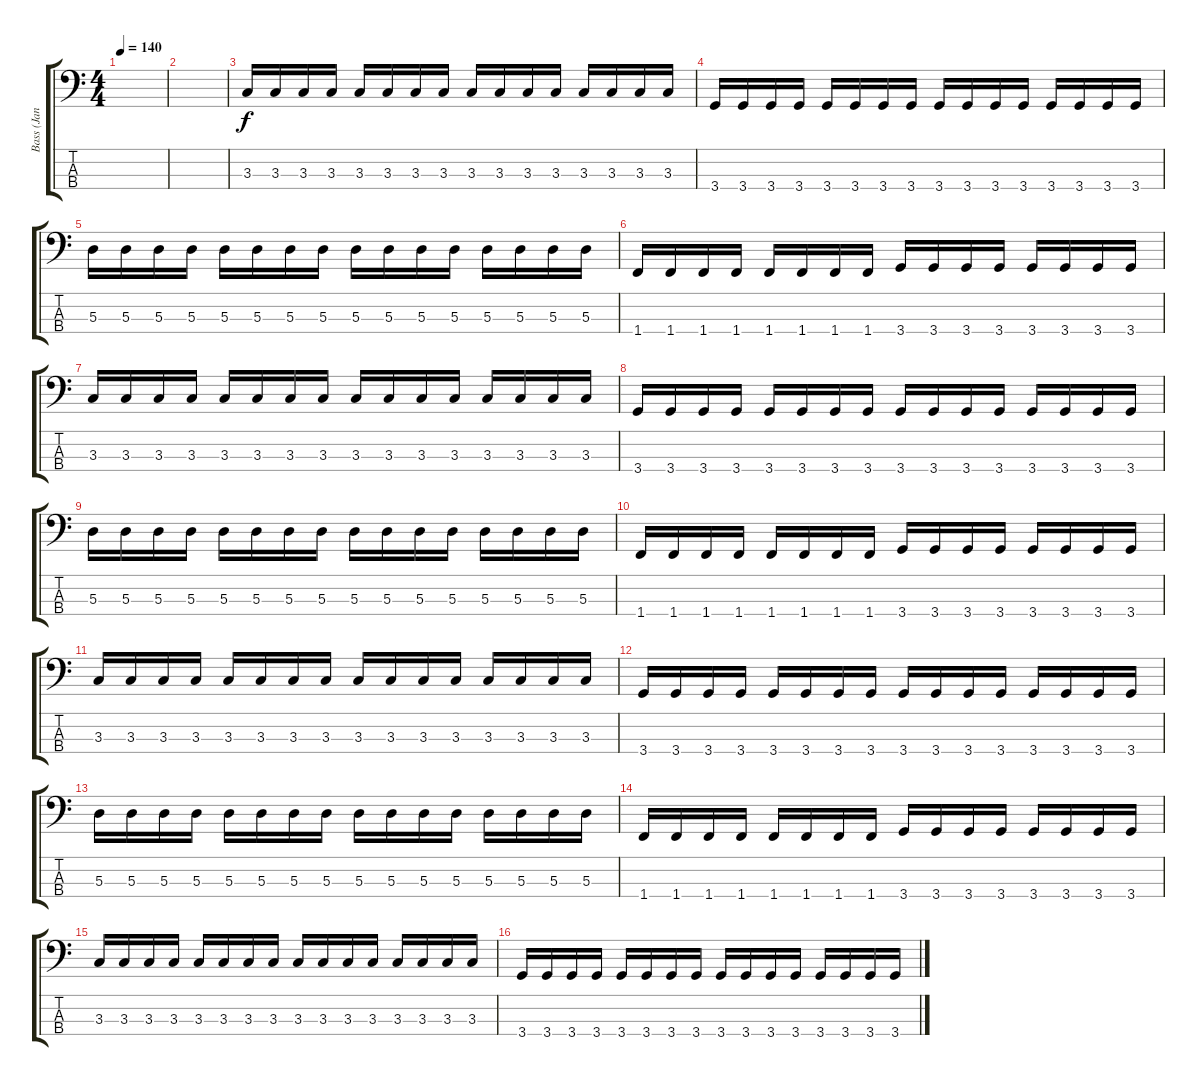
\track ("Bass (Jan Kazda)" "Bass (Jan ") {instrument electricbasspick}
\staff {score tabs}
\tuning (G2 D2 A1 E1) {hide}
\ts (4 4)
\tempo 140
\clef f4
\ks c
|
|
3.3.16 3.3.16 3.3.16 3.3.16 3.3.16 3.3.16 3.3.16 3.3.16 3.3.16 3.3.16 3.3.16 3.3.16 3.3.16 3.3.16 3.3.16 3.3.16 |
3.4.16 3.4.16 3.4.16 3.4.16 3.4.16 3.4.16 3.4.16 3.4.16 3.4.16 3.4.16 3.4.16 3.4.16 3.4.16 3.4.16 3.4.16 3.4.16 |
5.3.16 5.3.16 5.3.16 5.3.16 5.3.16 5.3.16 5.3.16 5.3.16 5.3.16 5.3.16 5.3.16 5.3.16 5.3.16 5.3.16 5.3.16 5.3.16 |
1.4.16 1.4.16 1.4.16 1.4.16 1.4.16 1.4.16 1.4.16 1.4.16 3.4.16 3.4.16 3.4.16 3.4.16 3.4.16 3.4.16 3.4.16 3.4.16 |
3.3.16 3.3.16 3.3.16 3.3.16 3.3.16 3.3.16 3.3.16 3.3.16 3.3.16 3.3.16 3.3.16 3.3.16 3.3.16 3.3.16 3.3.16 3.3.16 |
3.4.16 3.4.16 3.4.16 3.4.16 3.4.16 3.4.16 3.4.16 3.4.16 3.4.16 3.4.16 3.4.16 3.4.16 3.4.16 3.4.16 3.4.16 3.4.16 |
5.3.16 5.3.16 5.3.16 5.3.16 5.3.16 5.3.16 5.3.16 5.3.16 5.3.16 5.3.16 5.3.16 5.3.16 5.3.16 5.3.16 5.3.16 5.3.16 |
1.4.16 1.4.16 1.4.16 1.4.16 1.4.16 1.4.16 1.4.16 1.4.16 3.4.16 3.4.16 3.4.16 3.4.16 3.4.16 3.4.16 3.4.16 3.4.16 |
3.3.16 3.3.16 3.3.16 3.3.16 3.3.16 3.3.16 3.3.16 3.3.16 3.3.16 3.3.16 3.3.16 3.3.16 3.3.16 3.3.16 3.3.16 3.3.16 |
3.4.16 3.4.16 3.4.16 3.4.16 3.4.16 3.4.16 3.4.16 3.4.16 3.4.16 3.4.16 3.4.16 3.4.16 3.4.16 3.4.16 3.4.16 3.4.16 |
5.3.16 5.3.16 5.3.16 5.3.16 5.3.16 5.3.16 5.3.16 5.3.16 5.3.16 5.3.16 5.3.16 5.3.16 5.3.16 5.3.16 5.3.16 5.3.16 |
1.4.16 1.4.16 1.4.16 1.4.16 1.4.16 1.4.16 1.4.16 1.4.16 3.4.16 3.4.16 3.4.16 3.4.16 3.4.16 3.4.16 3.4.16 3.4.16 |
3.3.16 3.3.16 3.3.16 3.3.16 3.3.16 3.3.16 3.3.16 3.3.16 3.3.16 3.3.16 3.3.16 3.3.16 3.3.16 3.3.16 3.3.16 3.3.16 |
3.4.16 3.4.16 3.4.16 3.4.16 3.4.16 3.4.16 3.4.16 3.4.16 3.4.16 3.4.16 3.4.16 3.4.16 3.4.16 3.4.16 3.4.16 3.4.16
